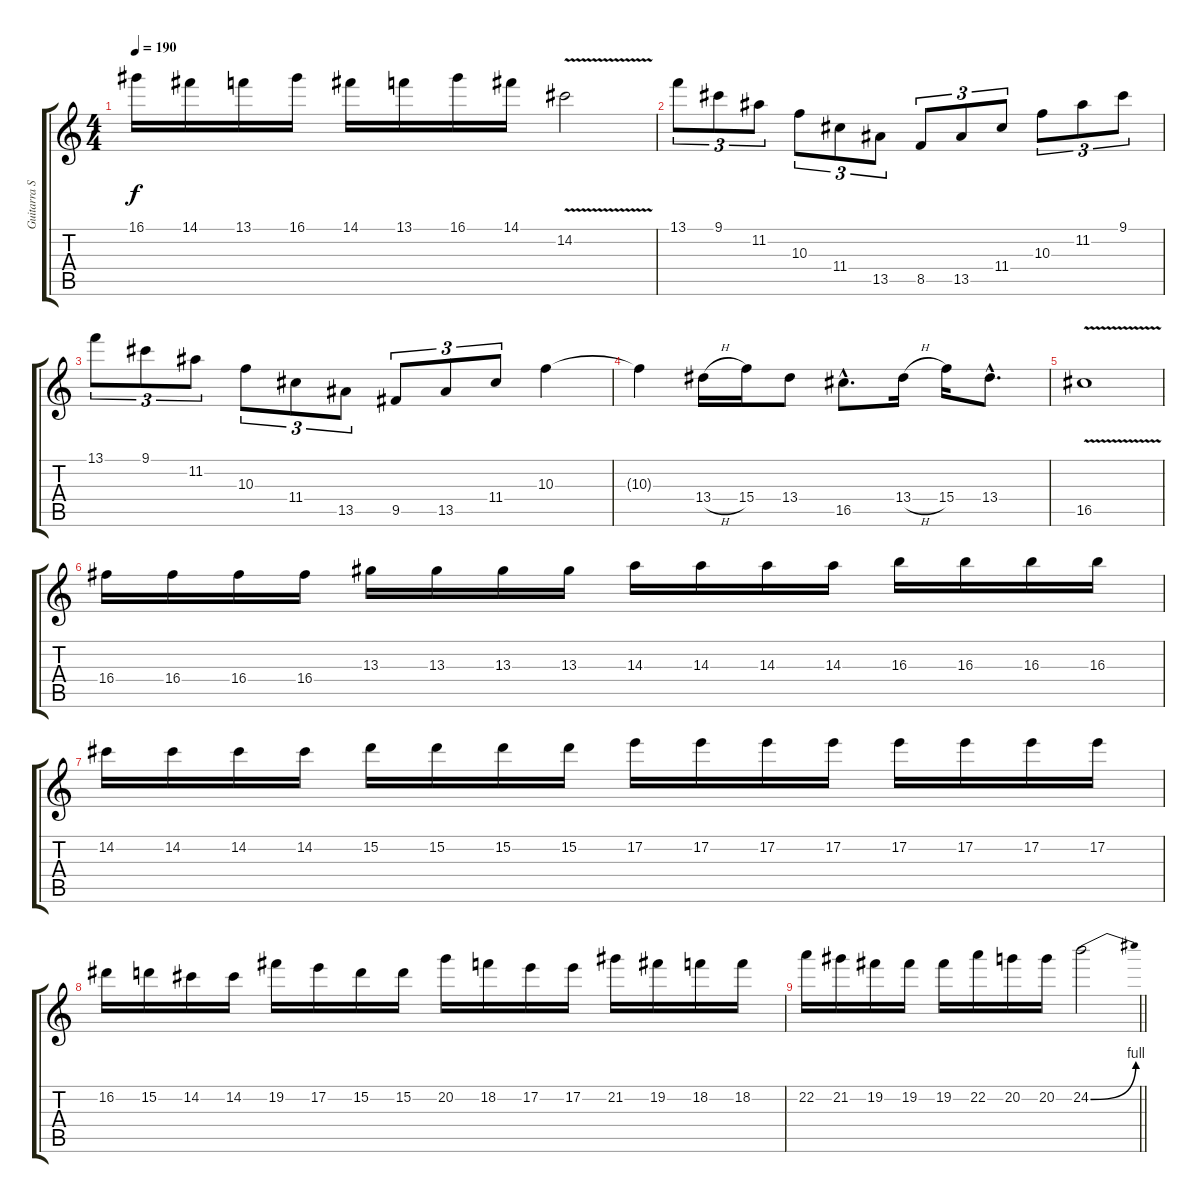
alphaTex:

\track ("Guitarra Solo" "Guitarra S") {instrument distortionguitar}
\staff {score tabs}
\tuning (E4 B3 G3 D3 A2 E2) {hide}
\ts (4 4)
\tempo 190
\clef g2
\ks c
16.1.16{dy f} 14.1.16 13.1.16 16.1.16 14.1.16 13.1.16 16.1.16 14.1.16 14.2{v}.2 |
13.1.8{tu (3 2)} 9.1.8{tu (3 2)} 11.2.8{tu (3 2)} 10.3.8{tu (3 2)} 11.4.8{tu (3 2)} 13.5.8{tu (3 2)} 8.5.8{tu (3 2)} 13.5.8{tu (3 2)} 11.4.8{tu (3 2)} 10.3.8{tu (3 2)} 11.2.8{tu (3 2)} 9.1.8{tu (3 2)} |
13.1.8{tu (3 2)} 9.1.8{tu (3 2)} 11.2.8{tu (3 2)} 10.3.8{tu (3 2)} 11.4.8{tu (3 2)} 13.5.8{tu (3 2)} 9.5.8{tu (3 2)} 13.5.8{tu (3 2)} 11.4.8{tu (3 2)} 10.3.4 |
10.3{t}.4 13.4{h}.16 15.4.16 13.4.8 16.5{hac}.8{d} 13.4{h}.16 15.4.16 13.4{hac}.8{d} |
16.5{v}.1 |
16.4.16 16.4.16 16.4.16 16.4.16 13.3.16 13.3.16 13.3.16 13.3.16 14.3.16 14.3.16 14.3.16 14.3.16 16.3.16 16.3.16 16.3.16 16.3.16 |
14.2.16 14.2.16 14.2.16 14.2.16 15.2.16 15.2.16 15.2.16 15.2.16 17.2.16 17.2.16 17.2.16 17.2.16 17.2.16 17.2.16 17.2.16 17.2.16 |
16.2.16 15.2.16 14.2.16 14.2.16 19.2.16 17.2.16 15.2.16 15.2.16 20.2.16 18.2.16 17.2.16 17.2.16 21.2.16 19.2.16 18.2.16 18.2.16 |
\barLineRight lightlight
22.2.16 21.2.16 19.2.16 19.2.16 19.2.16 22.2.16 20.2.16 20.2.16 24.2{be (bend 0 0 60 4)}.2
